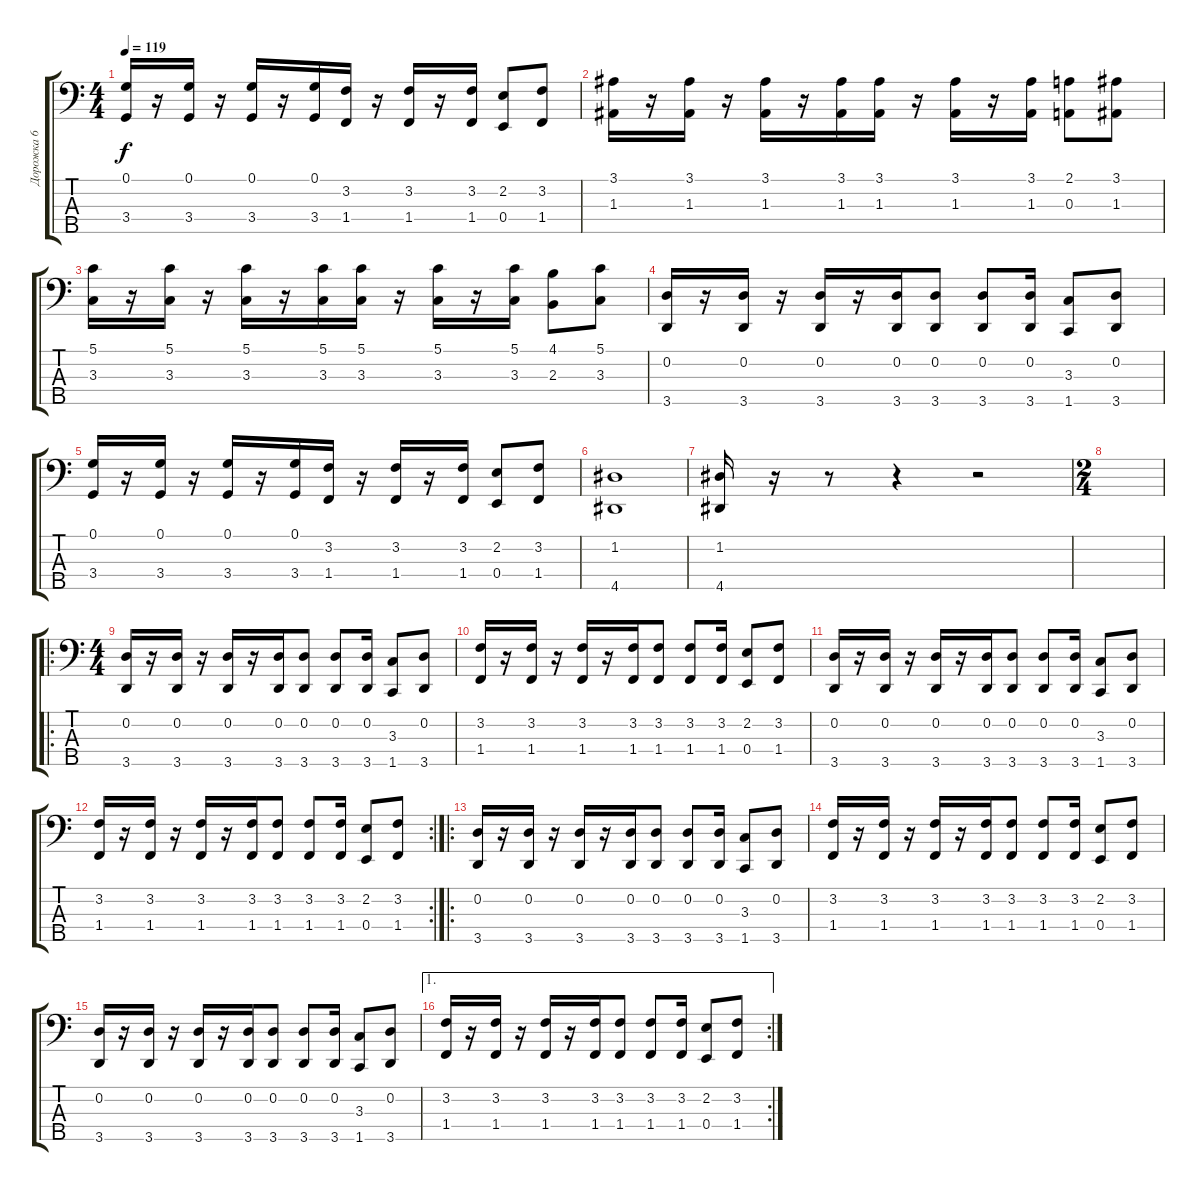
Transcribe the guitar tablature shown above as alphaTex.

\track ("Дорожка 6" "Дорожка 6") {instrument synthbass2}
\staff {score tabs}
\tuning (G2 D2 A1 E1 B0) {hide}
\ts (4 4)
\tempo 119
\clef f4
\ks c
(0.1 3.4).16{dy f} r.16 (0.1 3.4).16 r.16 (0.1 3.4).16 r.16 (0.1 3.4).16 (3.2 1.4).16 r.16 (3.2 1.4).16 r.16 (3.2 1.4).16 (2.2 0.4).8 (3.2 1.4).8 |
(3.1 1.3).16 r.16 (3.1 1.3).16 r.16 (3.1 1.3).16 r.16 (3.1 1.3).16 (3.1 1.3).16 r.16 (3.1 1.3).16 r.16 (3.1 1.3).16 (2.1 0.3).8 (3.1 1.3).8 |
(5.1 3.3).16 r.16 (5.1 3.3).16 r.16 (5.1 3.3).16 r.16 (5.1 3.3).16 (5.1 3.3).16 r.16 (5.1 3.3).16 r.16 (5.1 3.3).16 (4.1 2.3).8 (5.1 3.3).8 |
(0.2 3.5).16 r.16 (0.2 3.5).16 r.16 (0.2 3.5).16 r.16 (0.2 3.5).16 (0.2 3.5).8 (0.2 3.5).8 (0.2 3.5).16 (3.3 1.5).8 (0.2 3.5).8 |
(0.1 3.4).16 r.16 (0.1 3.4).16 r.16 (0.1 3.4).16 r.16 (0.1 3.4).16 (3.2 1.4).16 r.16 (3.2 1.4).16 r.16 (3.2 1.4).16 (2.2 0.4).8 (3.2 1.4).8 |
(1.2 4.5).1 |
(1.2 4.5).16 r.16 r.8 r.4 r.2 |
\ts (2 4)
|
\ro
\ts (4 4)
(0.2 3.5).16 r.16 (0.2 3.5).16 r.16 (0.2 3.5).16 r.16 (0.2 3.5).16 (0.2 3.5).8 (0.2 3.5).8 (0.2 3.5).16 (3.3 1.5).8 (0.2 3.5).8 |
(3.2 1.4).16 r.16 (3.2 1.4).16 r.16 (3.2 1.4).16 r.16 (3.2 1.4).16 (3.2 1.4).8 (3.2 1.4).8 (3.2 1.4).16 (2.2 0.4).8 (3.2 1.4).8 |
(0.2 3.5).16 r.16 (0.2 3.5).16 r.16 (0.2 3.5).16 r.16 (0.2 3.5).16 (0.2 3.5).8 (0.2 3.5).8 (0.2 3.5).16 (3.3 1.5).8 (0.2 3.5).8 |
\rc 2
(3.2 1.4).16 r.16 (3.2 1.4).16 r.16 (3.2 1.4).16 r.16 (3.2 1.4).16 (3.2 1.4).8 (3.2 1.4).8 (3.2 1.4).16 (2.2 0.4).8 (3.2 1.4).8 |
\ro
(0.2 3.5).16 r.16 (0.2 3.5).16 r.16 (0.2 3.5).16 r.16 (0.2 3.5).16 (0.2 3.5).8 (0.2 3.5).8 (0.2 3.5).16 (3.3 1.5).8 (0.2 3.5).8 |
(3.2 1.4).16 r.16 (3.2 1.4).16 r.16 (3.2 1.4).16 r.16 (3.2 1.4).16 (3.2 1.4).8 (3.2 1.4).8 (3.2 1.4).16 (2.2 0.4).8 (3.2 1.4).8 |
(0.2 3.5).16 r.16 (0.2 3.5).16 r.16 (0.2 3.5).16 r.16 (0.2 3.5).16 (0.2 3.5).8 (0.2 3.5).8 (0.2 3.5).16 (3.3 1.5).8 (0.2 3.5).8 |
\ae 1
\rc 2
(3.2 1.4).16 r.16 (3.2 1.4).16 r.16 (3.2 1.4).16 r.16 (3.2 1.4).16 (3.2 1.4).8 (3.2 1.4).8 (3.2 1.4).16 (2.2 0.4).8 (3.2 1.4).8
